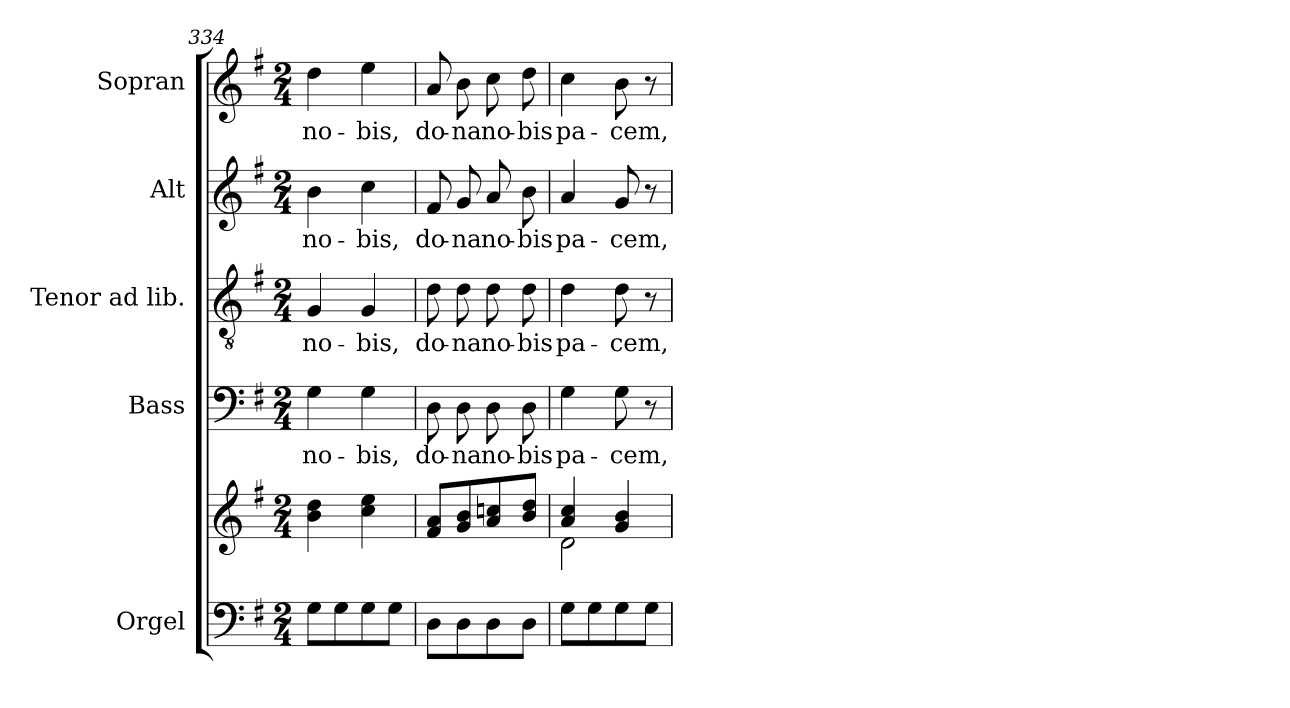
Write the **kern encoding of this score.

**kern	**kern	**kern	**text	**kern	**text	**kern	**text	**kern	**text
*part5	*part5	*part4	*part4	*part3	*part3	*part2	*part2	*part1	*part1
*staff6	*staff5	*staff4	*staff4	*staff3	*staff3	*staff2	*staff2	*staff1	*staff1
*I"Orgel	*	*I"Bass	*	*I"Tenor ad lib.	*	*I"Alt	*	*I"Sopran	*
*I'Org.	*	*I'B.	*	*I'T.	*	*I'A.	*	*I'S.	*
*clefF4	*clefG2	*clefF4	*	*clefGv2	*	*clefG2	*	*clefG2	*
*k[f#]	*k[f#]	*k[f#]	*	*k[f#]	*	*k[f#]	*	*k[f#]	*
*G:	*G:	*G:	*	*G:	*	*G:	*	*G:	*
*M2/4	*M2/4	*M2/4	*	*M2/4	*	*M2/4	*	*M2/4	*
=334	=334	=334	=334	=334	=334	=334	=334	=334	=334
!	!	!	!LO:LY:b	!	!LO:LY:b	!	!LO:LY:b	!	!LO:LY:b
8G\L	4b\ 4dd\	4G\	no-	4G/	no-	4b\	no-	4dd\	no-
8G\	.	.	.	.	.	.	.	.	.
!	!	!	!LO:LY:b	!	!LO:LY:b	!	!LO:LY:b	!	!LO:LY:b
8G\	4cc\ 4ee\	4G\	-bis,	4G/	-bis,	4cc\	-bis,	4ee\	-bis,
8G\J	.	.	.	.	.	.	.	.	.
=335	=335	=335	=335	=335	=335	=335	=335	=335	=335
!	!	!	!LO:LY:b	!	!LO:LY:b	!	!LO:LY:b	!	!LO:LY:b
8D\L	8f#/ 8a/L	8D\	do-	8d\	do-	8f#/	do-	8a/	do-
!	!	!	!LO:LY:b	!	!LO:LY:b	!	!LO:LY:b	!	!LO:LY:b
8D\	8g/ 8b/	8D\	-na	8d\	-na	8g/	-na	8b\	-na
!	!	!	!LO:LY:b	!	!LO:LY:b	!	!LO:LY:b	!	!LO:LY:b
8D\	8a/ 8ccn/	8D\	no-	8d\	no-	8a/	no-	8cc\	no-
!	!	!	!LO:LY:b	!	!LO:LY:b	!	!LO:LY:b	!	!LO:LY:b
8D\J	8b/ 8dd/J	8D\	-bis	8d\	-bis	8b\	-bis	8dd\	-bis
=336	=336	=336	=336	=336	=336	=336	=336	=336	=336
*	*^	*	*	*	*	*	*	*	*
!	!	!	!	!LO:LY:b	!	!LO:LY:b	!	!LO:LY:b	!	!LO:LY:b
8G\L	4a/ 4cc/	2d\	4G\	pa-	4d\	pa-	4a/	pa-	4cc\	pa-
8G\	.	.	.	.	.	.	.	.	.	.
!	!	!	!	!LO:LY:b	!	!LO:LY:b	!	!LO:LY:b	!	!LO:LY:b
8G\	4g/ 4b/	.	8G\	-cem,	8d\	-cem,	8g/	-cem,	8b\	-cem,
8G\J	.	.	8r	.	8r	.	8r	.	8r	.
*	*v	*v	*	*	*	*	*	*	*	*
=	=	=	=	=	=	=	=	=	=
*-	*-	*-	*-	*-	*-	*-	*-	*-	*-
